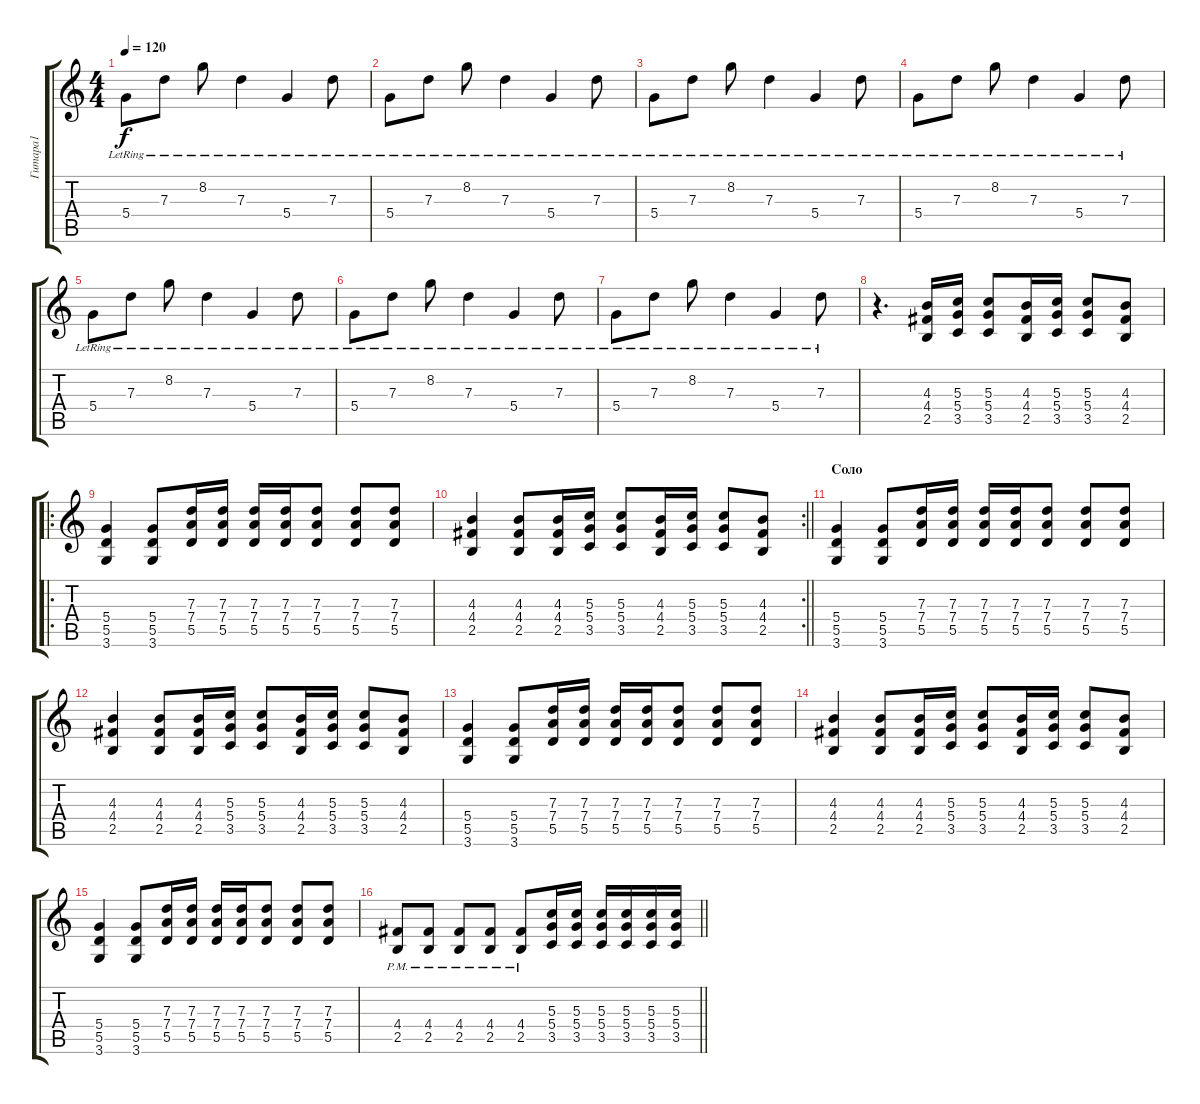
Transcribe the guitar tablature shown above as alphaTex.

\track ("Гитара1" "Гитара1") {instrument distortionguitar}
\staff {score tabs}
\tuning (E4 B3 G3 D3 A2 E2) {hide}
\ts (4 4)
\tempo 120
\clef g2
\ks c
5.4{lr}.8{dy f} 7.3{lr}.8 8.2{lr}.8 7.3{lr}.4 5.4{lr}.4 7.3{lr}.8 |
5.4{lr}.8 7.3{lr}.8 8.2{lr}.8 7.3{lr}.4 5.4{lr}.4 7.3{lr}.8 |
5.4{lr}.8{volume 10 instrument electricguitarclean} 7.3{lr}.8 8.2{lr}.8 7.3{lr}.4 5.4{lr}.4 7.3{lr}.8 |
5.4{lr}.8{volume 10 instrument electricguitarclean} 7.3{lr}.8 8.2{lr}.8 7.3{lr}.4 5.4{lr}.4 7.3{lr}.8 |
5.4{lr}.8{volume 10 instrument electricguitarclean} 7.3{lr}.8 8.2{lr}.8 7.3{lr}.4 5.4{lr}.4 7.3{lr}.8 |
5.4{lr}.8{volume 10 instrument electricguitarclean} 7.3{lr}.8 8.2{lr}.8 7.3{lr}.4 5.4{lr}.4 7.3{lr}.8 |
5.4{lr}.8{volume 10 instrument electricguitarclean} 7.3{lr}.8 8.2{lr}.8 7.3{lr}.4 5.4{lr}.4 7.3{lr}.8 |
r.4{d} (4.3 4.4 2.5).16{volume 16 instrument distortionguitar} (5.3 5.4 3.5).16 (5.3 5.4 3.5).8 (4.3 4.4 2.5).16{volume 16 instrument distortionguitar} (5.3 5.4 3.5).16 (5.3 5.4 3.5).8 (4.3 4.4 2.5).8{volume 16 instrument distortionguitar} |
\ro
(5.4 5.5 3.6).4 (5.4 5.5 3.6).8 (7.3 7.4 5.5).16 (7.3 7.4 5.5).16 (7.3 7.4 5.5).16 (7.3 7.4 5.5).16 (7.3 7.4 5.5).8 (7.3 7.4 5.5).8 (7.3 7.4 5.5).8 |
\rc 2
\barLineRight lightlight
(4.3 4.4 2.5).4 (4.3 4.4 2.5).8 (4.3 4.4 2.5).16{volume 16 instrument distortionguitar} (5.3 5.4 3.5).16 (5.3 5.4 3.5).8 (4.3 4.4 2.5).16{volume 16 instrument distortionguitar} (5.3 5.4 3.5).16 (5.3 5.4 3.5).8 (4.3 4.4 2.5).8{volume 16 instrument distortionguitar} |
\section ("" "Соло")
(5.4 5.5 3.6).4 (5.4 5.5 3.6).8 (7.3 7.4 5.5).16 (7.3 7.4 5.5).16 (7.3 7.4 5.5).16 (7.3 7.4 5.5).16 (7.3 7.4 5.5).8 (7.3 7.4 5.5).8 (7.3 7.4 5.5).8 |
(4.3 4.4 2.5).4 (4.3 4.4 2.5).8 (4.3 4.4 2.5).16{volume 16 instrument distortionguitar} (5.3 5.4 3.5).16 (5.3 5.4 3.5).8 (4.3 4.4 2.5).16{volume 16 instrument distortionguitar} (5.3 5.4 3.5).16 (5.3 5.4 3.5).8 (4.3 4.4 2.5).8{volume 16 instrument distortionguitar} |
(5.4 5.5 3.6).4 (5.4 5.5 3.6).8 (7.3 7.4 5.5).16 (7.3 7.4 5.5).16 (7.3 7.4 5.5).16 (7.3 7.4 5.5).16 (7.3 7.4 5.5).8 (7.3 7.4 5.5).8 (7.3 7.4 5.5).8 |
(4.3 4.4 2.5).4 (4.3 4.4 2.5).8 (4.3 4.4 2.5).16{volume 16 instrument distortionguitar} (5.3 5.4 3.5).16 (5.3 5.4 3.5).8 (4.3 4.4 2.5).16{volume 16 instrument distortionguitar} (5.3 5.4 3.5).16 (5.3 5.4 3.5).8 (4.3 4.4 2.5).8{volume 16 instrument distortionguitar} |
(5.4 5.5 3.6).4 (5.4 5.5 3.6).8 (7.3 7.4 5.5).16 (7.3 7.4 5.5).16 (7.3 7.4 5.5).16 (7.3 7.4 5.5).16 (7.3 7.4 5.5).8 (7.3 7.4 5.5).8 (7.3 7.4 5.5).8 |
\barLineRight lightlight
(4.4{pm} 2.5{pm}).8 (4.4{pm} 2.5{pm}).8 (4.4{pm} 2.5{pm}).8 (4.4{pm} 2.5{pm}).8 (4.4{pm} 2.5{pm}).8 (5.3 5.4 3.5).16 (5.3 5.4 3.5).16 (5.3 5.4 3.5).16 (5.3 5.4 3.5).16 (5.3 5.4 3.5).16 (5.3 5.4 3.5).16
